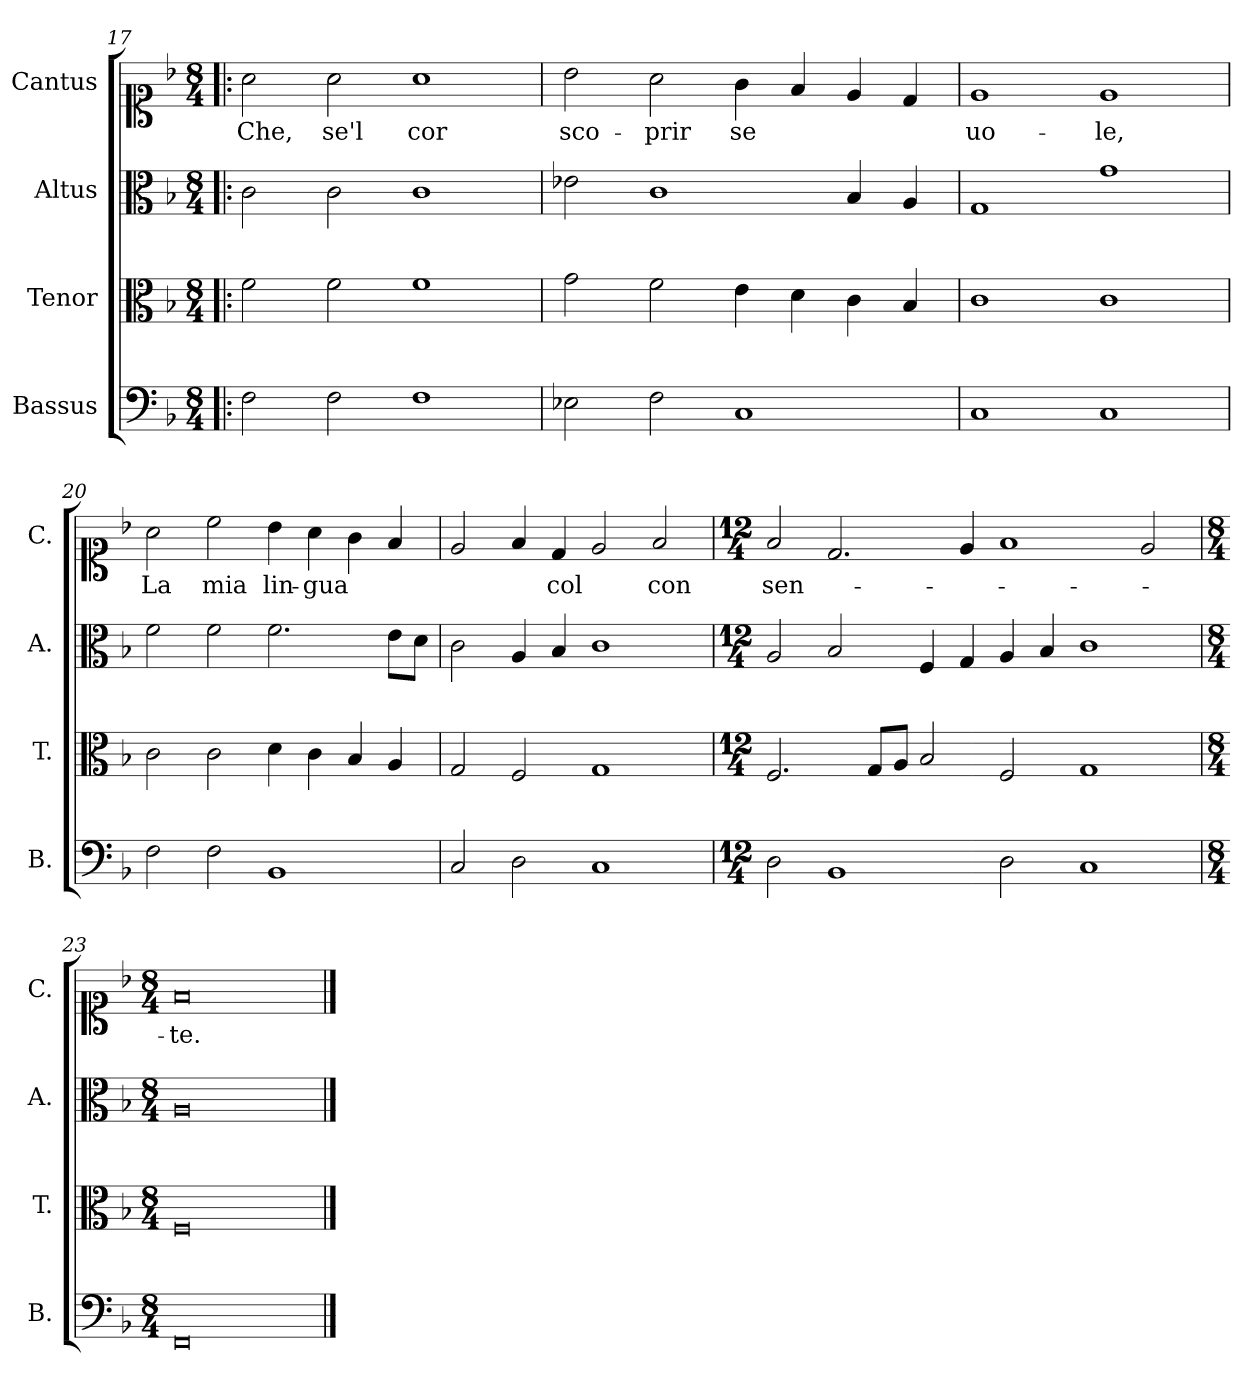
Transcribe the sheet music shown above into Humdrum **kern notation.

**kern	**kern	**kern	**kern	**text
*part4	*part3	*part2	*part1	*part1
*staff4	*staff3	*staff2	*staff1	*staff1
*I"Bassus	*I"Tenor	*I"Altus	*I"Cantus	*
*I'B.	*I'T.	*I'A.	*I'C.	*
*clefF4	*clefC3	*clefC3	*clefC1	*
*k[b-]	*k[b-]	*k[b-]	*k[b-]	*
*M8/4	*M8/4	*M8/4	*M8/4	*
=17!|:	=17!|:	=17!|:	=17!|:	=17!|:
!	!	!	!	!LO:LY:b
2F\	2f\	2c\	2a\	Che,
!	!	!	!	!LO:LY:b
2F\	2f\	2c\	2a\	se'l
!	!	!	!	!LO:LY:b
1F	1f	1c	1a	cor
=18	=18	=18	=18	=18
!	!	!	!	!LO:LY:b
2E-X\	2g\	2e-X\	2b-\	sco-
!	!	!	!	!LO:LY:b
2F\	2f\	1c	2a\	-prir
!	!	!	!	!LO:LY:b
1C	4e\	.	4g\	se
.	4d\	.	4f/	.
.	4c\	4B-/	4e/	.
.	4B-/	4A/	4d/	.
=19	=19	=19	=19	=19
!	!	!	!	!LO:LY:b
1C	1c	1G	1e	uo-
!	!	!	!	!LO:LY:b
1C	1c	1g	1e	-le,
=20	=20	=20	=20	=20
!	!	!	!	!LO:LY:b
2F\	2c\	2f\	2a\	La
!	!	!	!	!LO:LY:b
2F\	2c\	2f\	2cc\	mia
!	!	!	!	!LO:LY:b
1BB-	4d\	2.f\	4b-\	lin-
!	!	!	!	!LO:LY:b
.	4c\	.	4a\	-gua
.	4B-/	.	4g\	.
.	4A/	8e\L	4f/	.
.	.	8d\J	.	.
!!LO:LB:g=z
=21	=21	=21	=21	=21
2C/	2G/	2c\	2e/	.
2D\	2F/	4A/	4f/	.
!	!	!	!	!LO:LY:b
.	.	4B-/	4d/	col
1C	1G	1c	2e/	.
!	!	!	!	!LO:LY:b
.	.	.	2f/	con
=22	=22	=22	=22	=22
*M12/4	*M12/4	*M12/4	*M12/4	*
!	!	!	!	!LO:LY:b
2D\	2.F/	2A/	2f/	sen-
1BB-	.	2B-/	2.d/	.
.	8G/L	.	.	.
.	8A/J	.	.	.
.	2B-/	4F/	.	.
.	.	4G/	4e/	.
2D\	2F/	4A/	1f	.
.	.	4B-/	.	.
1C	1G	1c	.	.
.	.	.	2e/	.
=23	=23	=23	=23	=23
*M8/4	*M8/4	*M8/4	*M8/4	*
!	!	!	!	!LO:LY:b
0FF	0F	0A	0f	-te.
==	==	==	==	==
*-	*-	*-	*-	*-
